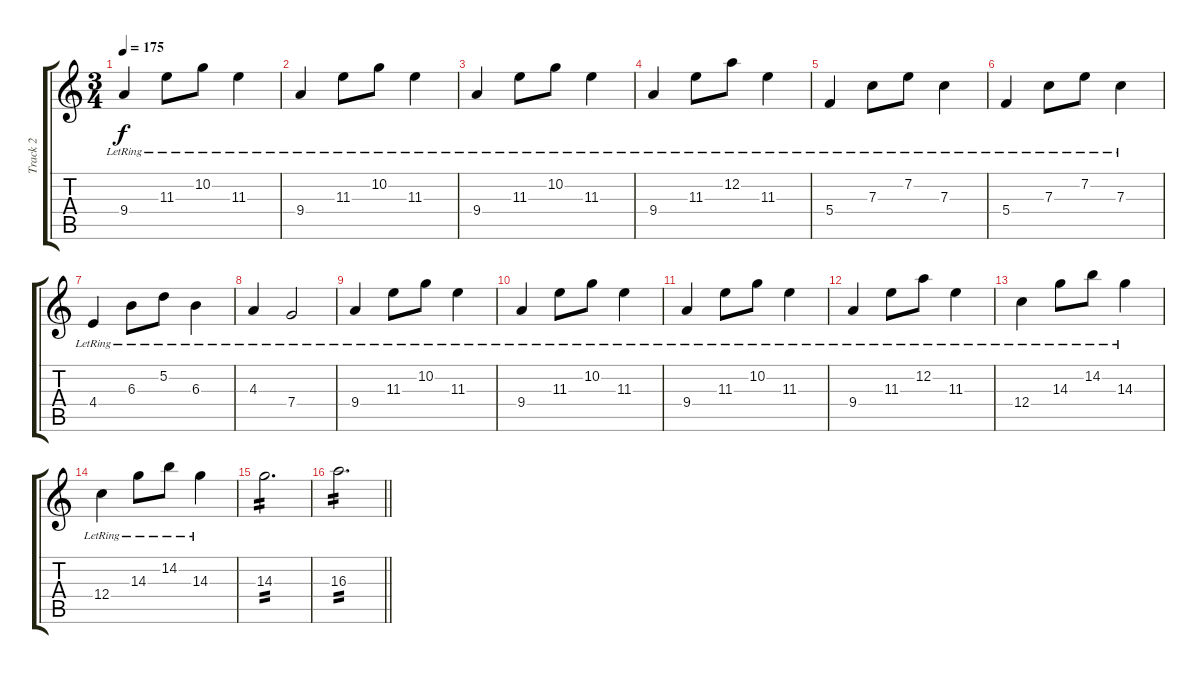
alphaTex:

\track ("Track 2" "Track 2") {instrument overdrivenguitar}
\staff {score tabs}
\tuning (D4 A3 F3 C3 G2 D2) {hide}
\ts (3 4)
\tempo 175
\clef g2
\ks c
9.4{lr}.4{dy f} 11.3{lr}.8 10.2{lr}.8 11.3{lr}.4 |
9.4{lr}.4 11.3{lr}.8 10.2{lr}.8 11.3{lr}.4 |
9.4{lr}.4 11.3{lr}.8 10.2{lr}.8 11.3{lr}.4 |
9.4{lr}.4 11.3{lr}.8 12.2{lr}.8 11.3{lr}.4 |
5.4{lr}.4 7.3{lr}.8 7.2{lr}.8 7.3{lr}.4 |
5.4{lr}.4 7.3{lr}.8 7.2{lr}.8 7.3{lr}.4 |
4.4{lr}.4 6.3{lr}.8 5.2{lr}.8 6.3{lr}.4 |
4.3{lr}.4 7.4{lr}.2 |
9.4{lr}.4 11.3{lr}.8 10.2{lr}.8 11.3{lr}.4 |
9.4{lr}.4 11.3{lr}.8 10.2{lr}.8 11.3{lr}.4 |
9.4{lr}.4 11.3{lr}.8 10.2{lr}.8 11.3{lr}.4 |
9.4{lr}.4 11.3{lr}.8 12.2{lr}.8 11.3{lr}.4 |
12.4{lr}.4 14.3{lr}.8 14.2{lr}.8 14.3{lr}.4 |
12.4{lr}.4 14.3{lr}.8 14.2{lr}.8 14.3{lr}.4 |
14.3.2{d tp 2} |
\barLineRight lightlight
16.3.2{d tp 2}
